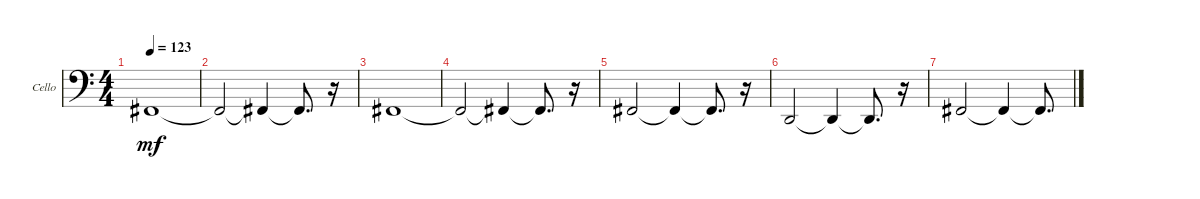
\bracketExtendMode groupsimilarinstruments
\firstSystemTrackNameOrientation horizontal
\otherSystemsTrackNameOrientation horizontal
\track ("String" "Cello") {instrument cello}
\staff {score}
\tuning (A3 D3 G2 C2)
\ts (4 4)
\tempo 123
\clef f4
\ks c
6.4.1{dy mf} |
6.4{t}.2 6.4{t}.4 6.4{t}.8{d} r.16 |
6.4.1 |
6.4{t}.2 6.4{t}.4 6.4{t}.8{d} r.16 |
6.4.2 6.4{t}.4 6.4{t}.8{d} r.16 |
2.4.2 2.4{t}.4 2.4{t}.8{d} r.16 |
6.4.2 6.4{t}.4 6.4{t}.8{d}
